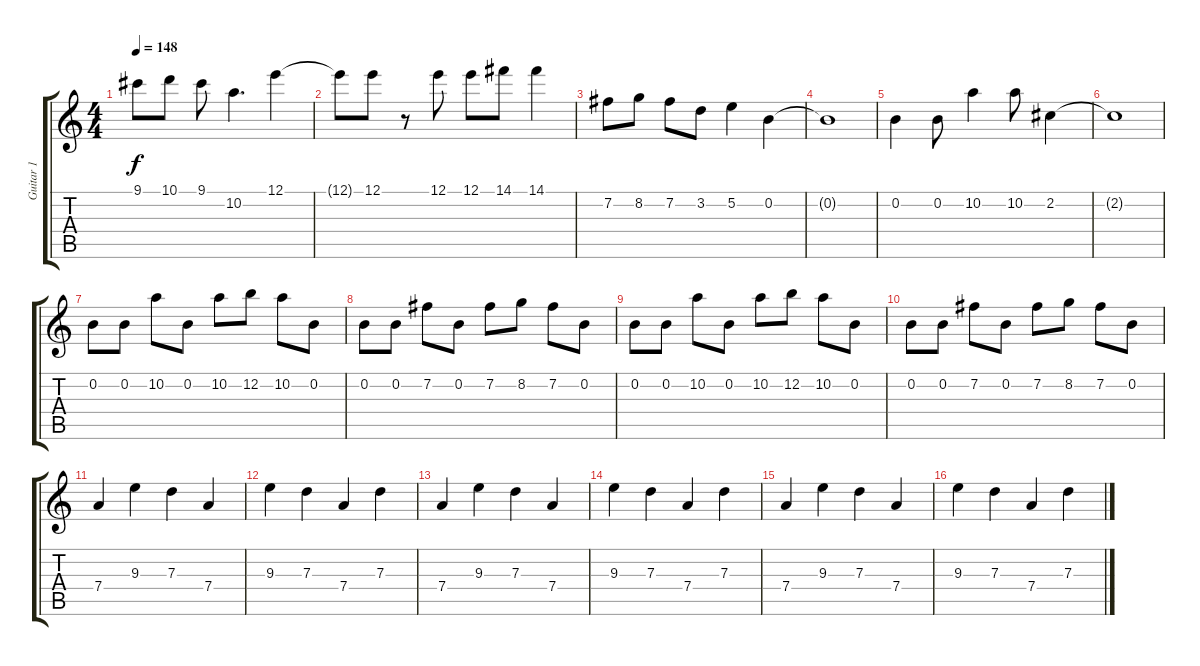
\track ("Guitar 1" "Guitar 1") {instrument distortionguitar}
\staff {score tabs}
\tuning (E4 B3 G3 D3 A2 D2) {hide}
\ts (4 4)
\tempo 148
\clef g2
\ks c
9.1.8{dy f} 10.1.8 9.1.8 10.2.4{d} 12.1.4 |
12.1{t}.8 12.1.8 r.8 12.1.8 12.1.8 14.1.8 14.1.4 |
7.2.8 8.2.8 7.2.8 3.2.8 5.2.4 0.2.4 |
0.2{t}.1 |
0.2.4 0.2.8 10.2.4 10.2.8 2.2.4 |
2.2{t}.1 |
0.2.8 0.2.8 10.2.8 0.2.8 10.2.8 12.2.8 10.2.8 0.2.8 |
0.2.8 0.2.8 7.2.8 0.2.8 7.2.8 8.2.8 7.2.8 0.2.8 |
0.2.8 0.2.8 10.2.8 0.2.8 10.2.8 12.2.8 10.2.8 0.2.8 |
0.2.8 0.2.8 7.2.8 0.2.8 7.2.8 8.2.8 7.2.8 0.2.8 |
7.4.4 9.3.4 7.3.4 7.4.4 |
9.3.4 7.3.4 7.4.4 7.3.4 |
7.4.4 9.3.4 7.3.4 7.4.4 |
9.3.4 7.3.4 7.4.4 7.3.4 |
7.4.4 9.3.4 7.3.4 7.4.4 |
9.3.4 7.3.4 7.4.4 7.3.4
